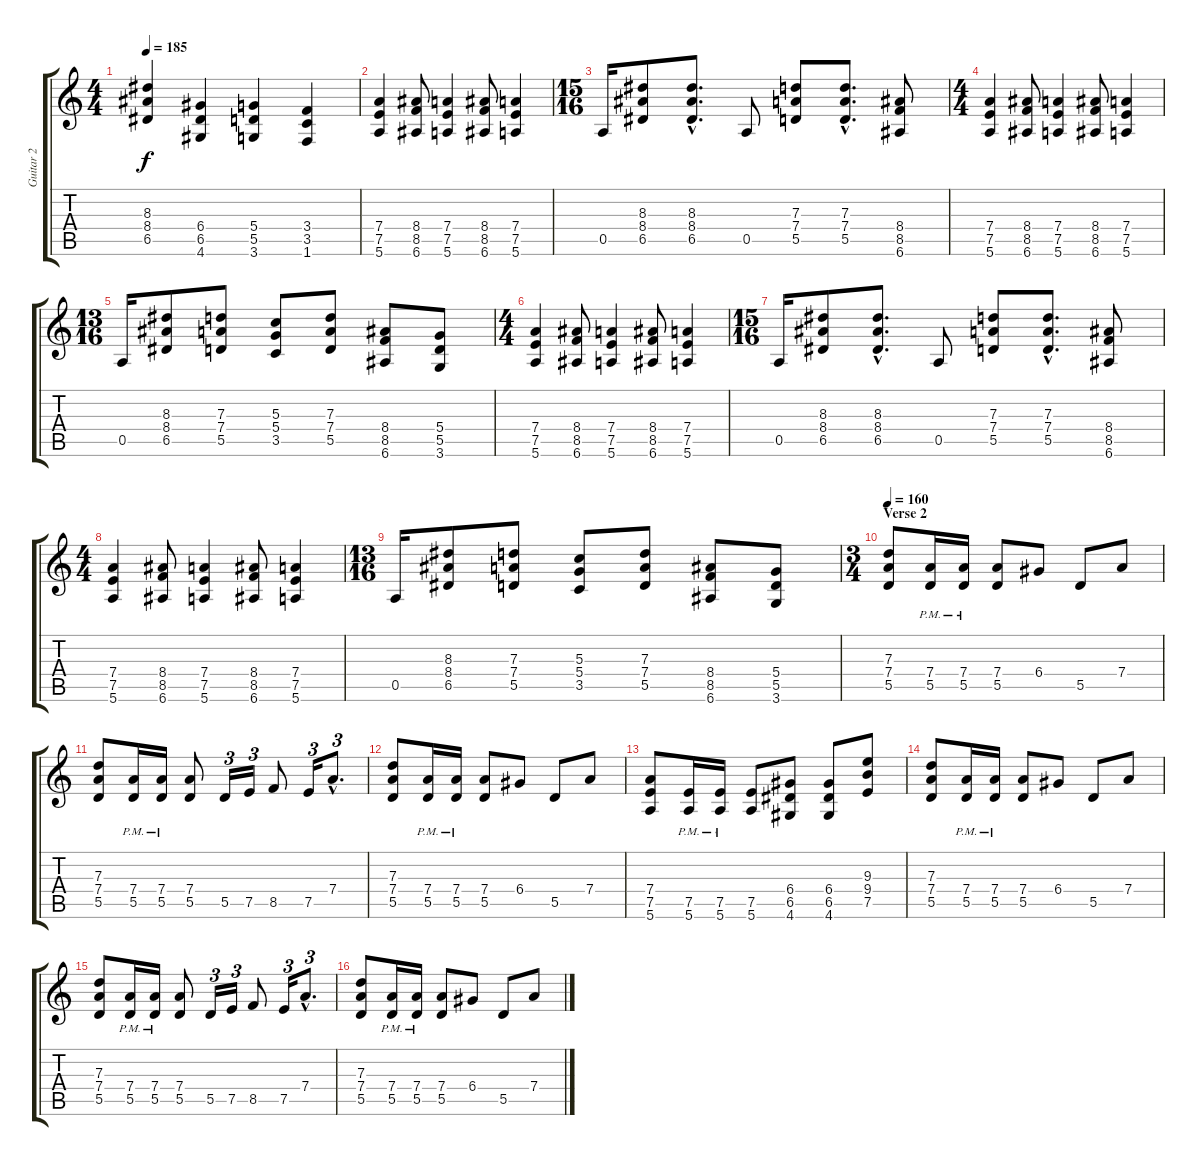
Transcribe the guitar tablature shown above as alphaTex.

\track ("Guitar 2" "Guitar 2") {instrument distortionguitar}
\staff {score tabs}
\tuning (E4 B3 G3 D3 A2 E2) {hide}
\ts (4 4)
\tempo 185
\clef g2
\ks c
(8.3 8.4 6.5).4{dy f} (6.4 6.5 4.6).4 (5.4 5.5 3.6).4 (3.4 3.5 1.6).4 |
(7.4 7.5 5.6).4 (8.4 8.5 6.6).8 (7.4 7.5 5.6).4 (8.4 8.5 6.6).8 (7.4 7.5 5.6).4 |
\ts (15 16)
0.5.16 (8.3 8.4 6.5).8 (8.3{hac} 8.4{hac} 6.5{hac}).8{d} 0.5.8 (7.3 7.4 5.5).8 (7.3{hac} 7.4{hac} 5.5{hac}).8{d} (8.4 8.5 6.6).8 |
\ts (4 4)
(7.4 7.5 5.6).4 (8.4 8.5 6.6).8 (7.4 7.5 5.6).4 (8.4 8.5 6.6).8 (7.4 7.5 5.6).4 |
\ts (13 16)
0.5.16 (8.3 8.4 6.5).8 (7.3 7.4 5.5).8 (5.3 5.4 3.5).8 (7.3 7.4 5.5).8 (8.4 8.5 6.6).8 (5.4 5.5 3.6).8 |
\ts (4 4)
(7.4 7.5 5.6).4 (8.4 8.5 6.6).8 (7.4 7.5 5.6).4 (8.4 8.5 6.6).8 (7.4 7.5 5.6).4 |
\ts (15 16)
0.5.16 (8.3 8.4 6.5).8 (8.3{hac} 8.4{hac} 6.5{hac}).8{d} 0.5.8 (7.3 7.4 5.5).8 (7.3{hac} 7.4{hac} 5.5{hac}).8{d} (8.4 8.5 6.6).8 |
\ts (4 4)
(7.4 7.5 5.6).4 (8.4 8.5 6.6).8 (7.4 7.5 5.6).4 (8.4 8.5 6.6).8 (7.4 7.5 5.6).4 |
\ts (13 16)
0.5.16 (8.3 8.4 6.5).8 (7.3 7.4 5.5).8 (5.3 5.4 3.5).8 (7.3 7.4 5.5).8 (8.4 8.5 6.6).8 (5.4 5.5 3.6).8 |
\ts (3 4)
\section ("" "Verse 2")
\tempo 160
(7.3 7.4 5.5).8 (7.4{pm} 5.5{pm}).16 (7.4{pm} 5.5{pm}).16 (7.4 5.5).8 6.4.8 5.5.8 7.4.8 |
(7.3 7.4 5.5).8 (7.4{pm} 5.5{pm}).16 (7.4{pm} 5.5{pm}).16 (7.4 5.5).8 5.5.16{tu (3 2)} 7.5.16{tu (3 2)} 8.5.8 7.5.16{tu (3 2)} 7.4{hac}.8{d tu (3 2)} |
(7.3 7.4 5.5).8 (7.4{pm} 5.5{pm}).16 (7.4{pm} 5.5{pm}).16 (7.4 5.5).8 6.4.8 5.5.8 7.4.8 |
(7.4 7.5 5.6).8 (7.5{pm} 5.6{pm}).16 (7.5{pm} 5.6{pm}).16 (7.5 5.6).8 (6.4 6.5 4.6).8 (6.4 6.5 4.6).8 (9.3 9.4 7.5).8 |
(7.3 7.4 5.5).8 (7.4{pm} 5.5{pm}).16 (7.4{pm} 5.5{pm}).16 (7.4 5.5).8 6.4.8 5.5.8 7.4.8 |
(7.3 7.4 5.5).8 (7.4{pm} 5.5{pm}).16 (7.4{pm} 5.5{pm}).16 (7.4 5.5).8 5.5.16{tu (3 2)} 7.5.16{tu (3 2)} 8.5.8 7.5.16{tu (3 2)} 7.4{hac}.8{d tu (3 2)} |
(7.3 7.4 5.5).8 (7.4{pm} 5.5{pm}).16 (7.4{pm} 5.5{pm}).16 (7.4 5.5).8 6.4.8 5.5.8 7.4.8
